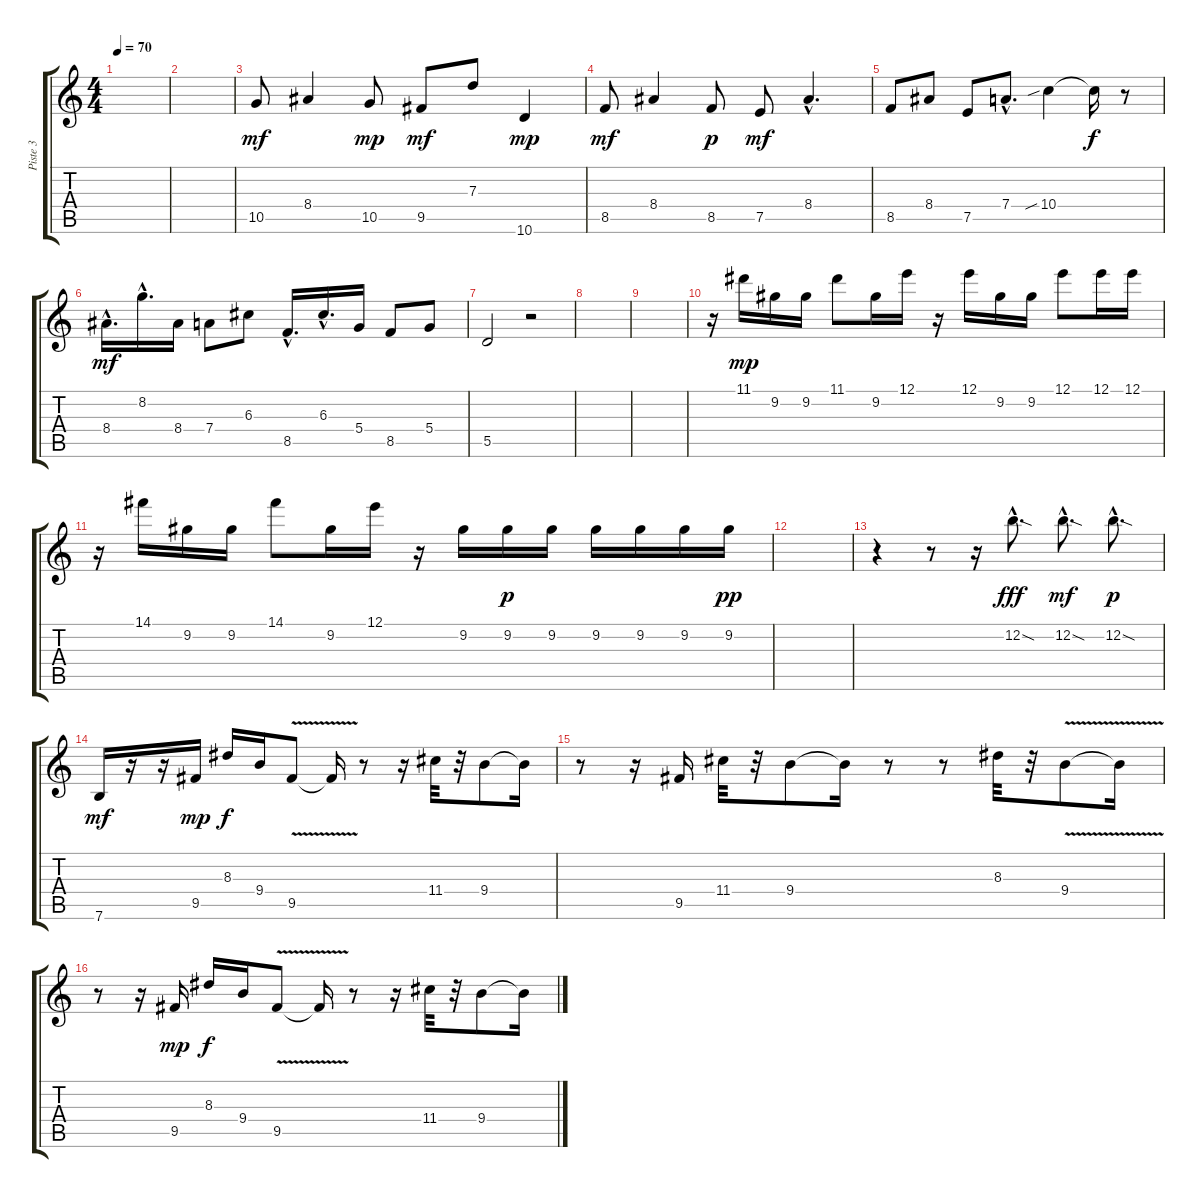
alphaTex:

\track ("Piste 3" "Piste 3") {instrument electricguitarclean}
\staff {score tabs}
\tuning (E4 B3 G3 D3 A2 E2) {hide}
\ts (4 4)
\tempo 70
\clef g2
\ks c
|
|
10.5.8{dy mf volume 10 balance 16} 8.4.4 10.5.8{dy mp} 9.5.8{dy mf} 7.3.8 10.6.4{dy mp} |
8.5.8{dy mf} 8.4.4 8.5.8{dy p} 7.5.8{dy mf} 8.4{hac}.4{d} |
8.5.8 8.4.8 7.5.8 7.4{hac}.8{d} 10.4{sib}.4 10.4{t}.16{dy f} r.8 |
8.4{hac}.16{d dy mf} 8.2{hac}.16{d} 8.4.16 7.4.8 6.3.8 8.5{hac}.16{d} 6.3{hac}.16{d} 5.4.16 8.5.8 5.4.8 |
5.5.2 r.2 |
\section ("" "")
|
|
r.16{volume 9 balance 15 instrument electricguitarjazz} 11.1.16{dy mp} 9.2.16 9.2.16 11.1.8 9.2.16 12.1.16 r.16 12.1.16 9.2.16 9.2.16 12.1.8 12.1.16 12.1.16 |
r.16 14.1.16 9.2.16 9.2.16 14.1.8 9.2.16 12.1.16 r.16 9.2.16 9.2.16{dy p} 9.2.16 9.2.16 9.2.16 9.2.16 9.2.16{dy pp} |
\section ("" "")
|
r.4{volume 15 balance 16 instrument electricguitarclean} r.8 r.16 12.2{sod hac}.8{d dy fff balance 1} 12.2{sod hac}.8{d dy mf} 12.2{sod hac}.8{d dy p} |
\section ("" "")
7.6.16{dy mf volume 9 balance 1 instrument electricguitarclean} r.16 r.16 9.5.16{dy mp} 8.3.16{dy f} 9.4.16 9.5{v}.8 9.5{t}.16 r.8 r.16 11.4.32 r.32 9.4.8 9.4{t}.16 |
r.8 r.16 9.5.16 11.4.32 r.32 9.4.8 9.4{t}.16 r.8 r.8 8.3.32 r.32 9.4{v}.8 9.4{t}.16 |
r.8 r.16 9.5.16{dy mp} 8.3.16{dy f} 9.4.16 9.5{v}.8 9.5{t}.16 r.8 r.16 11.4.32 r.32 9.4.8 9.4{t}.16
